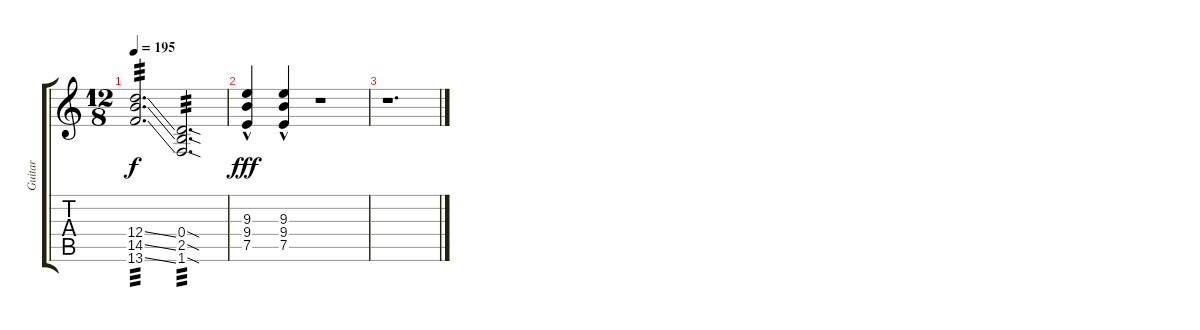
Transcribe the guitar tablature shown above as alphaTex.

\track ("Guitar" "Guitar") {instrument distortionguitar}
\staff {score tabs}
\tuning (E4 B3 G3 D3 A2 E2) {hide}
\ts (12 8)
\tempo 195
\clef g2
\ks c
(12.4{ss} 14.5{ss} 13.6{ss}).2{d tp 3 dy f} (0.4{sod} 2.5{sod} 1.6{sod}).2{d tp 3} |
(9.3{hac} 9.4{hac} 7.5{hac}).4{dy fff instrument distortionguitar} (9.3{hac} 9.4{hac} 7.5{hac}).4 r.1 |
r.1{d}
